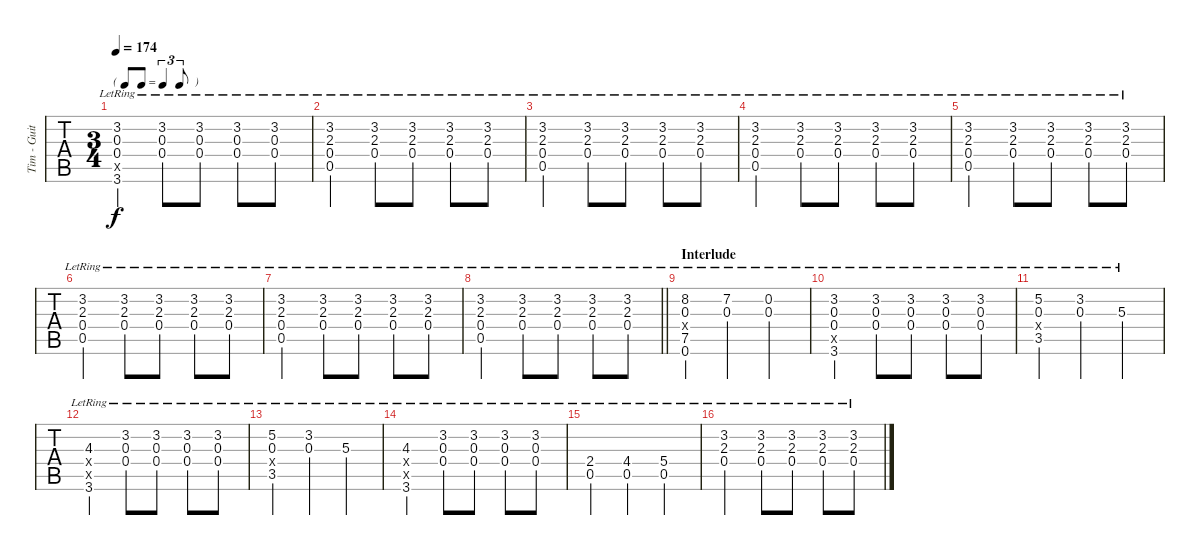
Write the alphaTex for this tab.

\track ("Tim - Guitar One" "Tim - Guit") {instrument acousticguitarsteel}
\staff {tabs}
\tuning (Eb4 Bb3 Gb3 Db3 Ab2 Eb2) {hide}
\ts (3 4)
\tf triplet8th
\tempo 174
\clef g2
\ks ebminor
(3.2{lr} 0.3{lr} 0.4{lr} 0.5{x} 3.6{lr}).4{dy f} (3.2{lr} 0.3{lr} 0.4{lr}).8 (3.2{lr} 0.3{lr} 0.4{lr}).8 (3.2{lr} 0.3{lr} 0.4{lr}).8 (3.2{lr} 0.3{lr} 0.4{lr}).8 |
(3.2{lr} 2.3{lr} 0.4{lr} 0.5{lr}).4 (3.2{lr} 2.3{lr} 0.4{lr}).8 (3.2{lr} 2.3{lr} 0.4{lr}).8 (3.2{lr} 2.3{lr} 0.4{lr}).8 (3.2{lr} 2.3{lr} 0.4{lr}).8 |
(3.2{lr} 2.3{lr} 0.4{lr} 0.5{lr}).4 (3.2{lr} 2.3{lr} 0.4{lr}).8 (3.2{lr} 2.3{lr} 0.4{lr}).8 (3.2{lr} 2.3{lr} 0.4{lr}).8 (3.2{lr} 2.3{lr} 0.4{lr}).8 |
(3.2{lr} 2.3{lr} 0.4{lr} 0.5{lr}).4 (3.2{lr} 2.3{lr} 0.4{lr}).8 (3.2{lr} 2.3{lr} 0.4{lr}).8 (3.2{lr} 2.3{lr} 0.4{lr}).8 (3.2{lr} 2.3{lr} 0.4{lr}).8 |
(3.2{lr} 2.3{lr} 0.4{lr} 0.5{lr}).4 (3.2{lr} 2.3{lr} 0.4{lr}).8 (3.2{lr} 2.3{lr} 0.4{lr}).8 (3.2{lr} 2.3{lr} 0.4{lr}).8 (3.2{lr} 2.3{lr} 0.4{lr}).8 |
(3.2{lr} 2.3{lr} 0.4{lr} 0.5{lr}).4 (3.2{lr} 2.3{lr} 0.4{lr}).8 (3.2{lr} 2.3{lr} 0.4{lr}).8 (3.2{lr} 2.3{lr} 0.4{lr}).8 (3.2{lr} 2.3{lr} 0.4{lr}).8 |
(3.2{lr} 2.3{lr} 0.4{lr} 0.5{lr}).4 (3.2{lr} 2.3{lr} 0.4{lr}).8 (3.2{lr} 2.3{lr} 0.4{lr}).8 (3.2{lr} 2.3{lr} 0.4{lr}).8 (3.2{lr} 2.3{lr} 0.4{lr}).8 |
\barLineRight lightlight
(3.2{lr} 2.3{lr} 0.4{lr} 0.5{lr}).4 (3.2{lr} 2.3{lr} 0.4{lr}).8 (3.2{lr} 2.3{lr} 0.4{lr}).8 (3.2{lr} 2.3{lr} 0.4{lr}).8 (3.2{lr} 2.3{lr} 0.4{lr}).8 |
\section ("" "Interlude")
(8.2{lr} 0.3{lr} 0.4{x} 7.5{lr} 0.6{lr}).4 (7.2{lr} 0.3{lr}).4 (0.2{lr} 0.3{lr}).4 |
(3.2{lr} 0.3{lr} 0.4{lr} 0.5{x} 3.6{lr}).4 (3.2{lr} 0.3{lr} 0.4{lr}).8 (3.2{lr} 0.3{lr} 0.4{lr}).8 (3.2{lr} 0.3{lr} 0.4{lr}).8 (3.2{lr} 0.3{lr} 0.4{lr}).8 |
(5.2{lr} 0.3{lr} 0.4{x} 3.5{lr}).4 (3.2{lr} 0.3{lr}).4 5.3{lr}.4 |
(4.3 0.4{x} 0.5{x} 3.6{lr}).4 (3.2{lr} 0.3{lr} 0.4{lr}).8 (3.2{lr} 0.3{lr} 0.4{lr}).8 (3.2{lr} 0.3{lr} 0.4{lr}).8 (3.2{lr} 0.3{lr} 0.4{lr}).8 |
(5.2{lr} 0.3{lr} 0.4{x} 3.5{lr}).4 (3.2{lr} 0.3{lr}).4 5.3{lr}.4 |
(4.3 0.4{x} 0.5{x} 3.6{lr}).4 (3.2{lr} 0.3{lr} 0.4{lr}).8 (3.2{lr} 0.3{lr} 0.4{lr}).8 (3.2{lr} 0.3{lr} 0.4{lr}).8 (3.2{lr} 0.3{lr} 0.4{lr}).8 |
(2.4{lr} 0.5{lr}).4 (4.4{lr} 0.5{lr}).4 (5.4{lr} 0.5{lr}).4 |
(3.2{lr} 2.3{lr} 0.4{lr}).4 (3.2{lr} 2.3{lr} 0.4{lr}).8 (3.2{lr} 2.3{lr} 0.4{lr}).8 (3.2{lr} 2.3{lr} 0.4{lr}).8 (3.2{lr} 2.3{lr} 0.4{lr}).8
